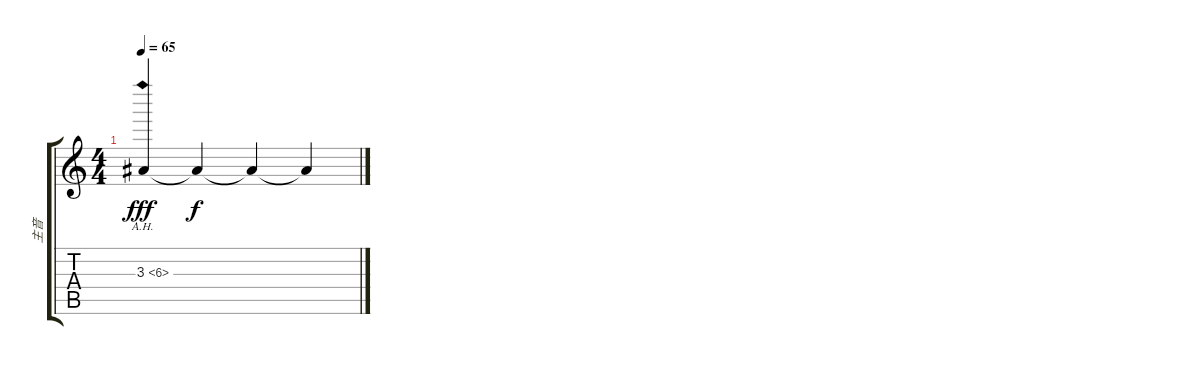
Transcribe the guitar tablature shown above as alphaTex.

\track ("主音" "主音") {instrument overdrivenguitar}
\staff {score tabs}
\tuning (E4 B3 G3 D3 A2 E2) {hide}
\ts (4 4)
\tempo 65
\clef g2
\ks c
3.3{ah 3}.4{dy fff} 3.3{t}.4{dy f} 3.3{t}.4 3.3{t}.4
